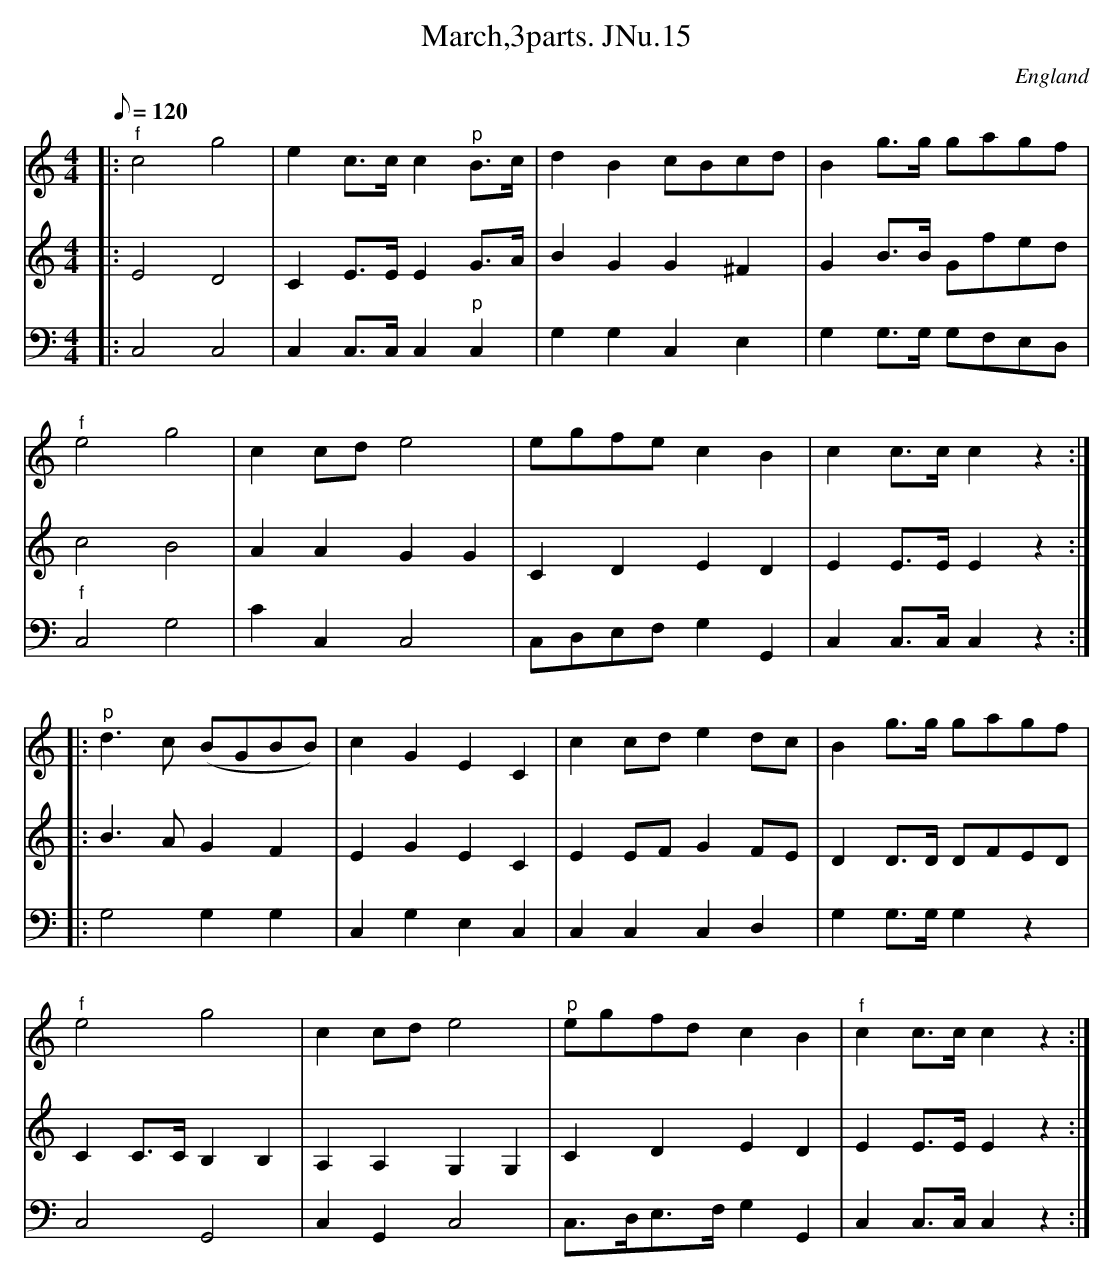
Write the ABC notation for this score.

X:1
T:March,3parts. JNu.15
M:4/4
L:1/8
Q:120
O:England
V:1
V:2
V:3 clef=bass
K:C major
[V:1] |: "^f"c4g4 | e2c>c c2"^p"B>c | d2B2 cBcd | B2g>g gagf |
[V:2] |: E4D4 | C2E>EE2G>A | B2G2G2^F2 | G2B>B Gfed |
[V:3] |: C,4C,4 | C,2C,>C,C,2"^p"C,2 | G,2G,2C,2E,2 | G,2G,>G, G,F,E,D, |
[V:1] "^f"e4g4 | c2cde4 | egfe c2B2 | c2c>c c2z2 :|
[V:2] c4B4 | A2A2G2G2 | C2D2E2D2 | E2E>EE2z2 :|
[V:3] "^f"C,4G,4 | C2C,2C,4 | C,D,E,F,G,2G,,2 | C,2C,>C,C,2z2 :|
[V:1] |: "^p"d3c (BGBB) | c2G2E2C2 | c2cd e2dc | B2g>g gagf |
[V:2] |: B3AG2F2 | E2G2E2C2 | E2EFG2FE | D2D>D DFED |
[V:3] |: G,4G,2G,2 | C,2G,2E,2C,2 | C,2C,2C,2D,2 | G,2G,>G,G,2z2 |
[V:1] "^f"e4g4 | c2cde4 | "^p"egfdc2B2 | "^f"c2c>c c2z2 :|
[V:2] C2C>CB,2B,2 | A,2A,2G,2G,2 | C2D2E2D2 | E2E>EE2z2 :|
[V:3] C,4G,,4 | C,2G,,2C,4 | C,>D,E,>F,G,2G,,2 | C,2C,>C,C,2z2 :|
